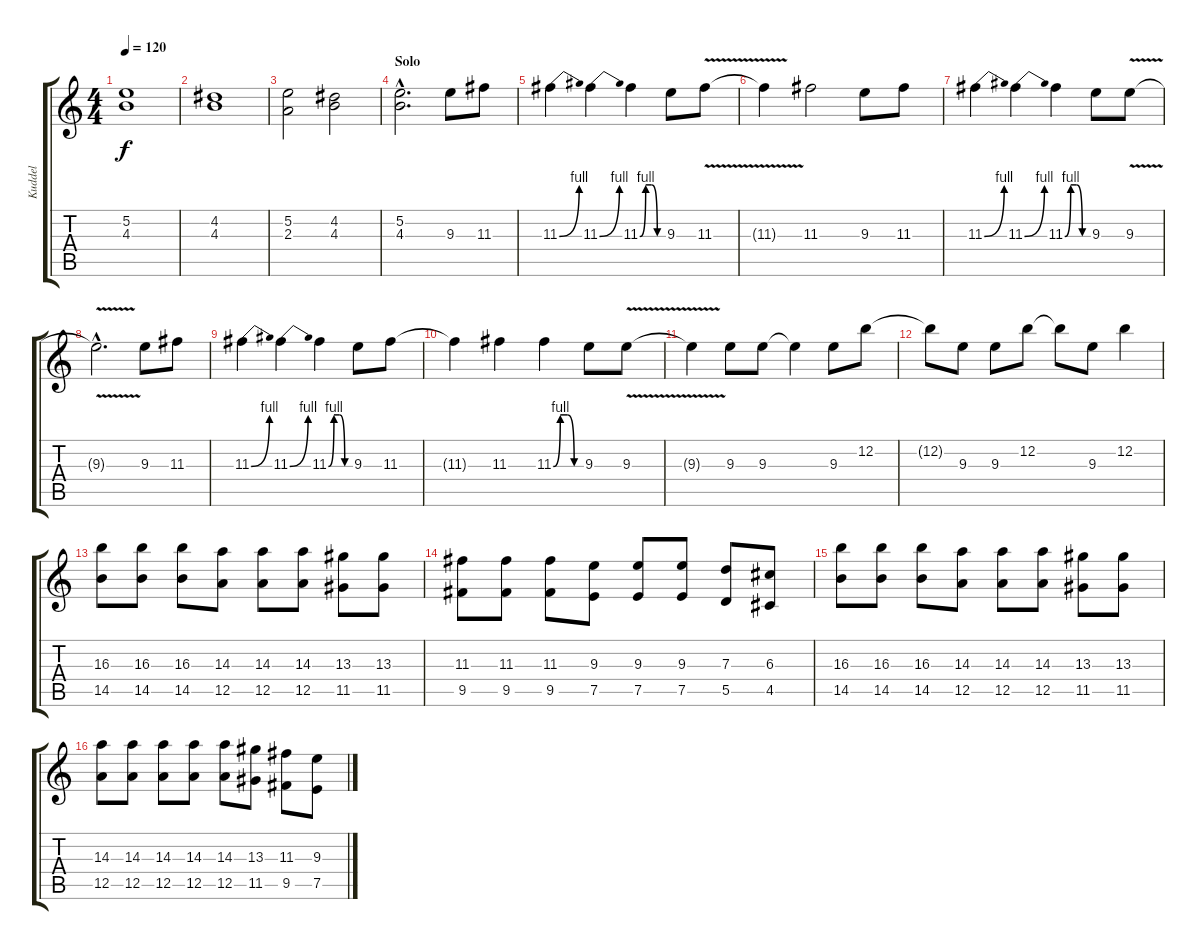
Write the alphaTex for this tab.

\track ("Kuddel" "Kuddel") {instrument overdrivenguitar}
\staff {score tabs}
\tuning (E4 B3 G3 D3 A2 E2) {hide}
\ts (4 4)
\tempo 120
\clef g2
\ks c
(5.2 4.3).1{dy f} |
(4.2 4.3).1 |
(5.2 2.3).2 (4.2 4.3).2 |
\section ("" "Solo")
(5.2{hac} 4.3{hac}).2{d} 9.3.8 11.3.8 |
11.3{be (bend 0 0 60 4)}.4 11.3{be (bend 0 0 60 4)}.4 11.3{be (custom 0 0 15 4 30 4 45 0 60 0)}.4 9.3.8 11.3{v}.8 |
11.3{t}.4 11.3.2 9.3.8 11.3.8 |
11.3{be (bend 0 0 60 4)}.4 11.3{be (bend 0 0 60 4)}.4 11.3{be (custom 0 0 15 4 30 4 45 0 60 0)}.4 9.3.8 9.3{v}.8 |
9.3{hac t}.2{d} 9.3.8 11.3.8 |
11.3{be (bend 0 0 60 4)}.4 11.3{be (bend 0 0 60 4)}.4 11.3{be (custom 0 0 15 4 30 4 45 0 60 0)}.4 9.3.8 11.3.8 |
11.3{t}.4 11.3.4 11.3{be (custom 0 0 15 4 30 4 45 0 60 0)}.4 9.3.8 9.3{v}.8 |
9.3{t}.4 9.3.8 9.3.8 9.3{t}.4 9.3.8 12.2.8 |
12.2{t}.8 9.3.8 9.3.8 12.2.8 12.2{t}.8 9.3.8 12.2.4 |
(16.3 14.5).8 (16.3 14.5).8 (16.3 14.5).8 (14.3 12.5).8 (14.3 12.5).8 (14.3 12.5).8 (13.3 11.5).8 (13.3 11.5).8 |
(11.3 9.5).8 (11.3 9.5).8 (11.3 9.5).8 (9.3 7.5).8 (9.3 7.5).8 (9.3 7.5).8 (7.3 5.5).8 (6.3 4.5).8 |
(16.3 14.5).8 (16.3 14.5).8 (16.3 14.5).8 (14.3 12.5).8 (14.3 12.5).8 (14.3 12.5).8 (13.3 11.5).8 (13.3 11.5).8 |
(14.3 12.5).8 (14.3 12.5).8 (14.3 12.5).8 (14.3 12.5).8 (14.3 12.5).8 (13.3 11.5).8 (11.3 9.5).8 (9.3 7.5).8
